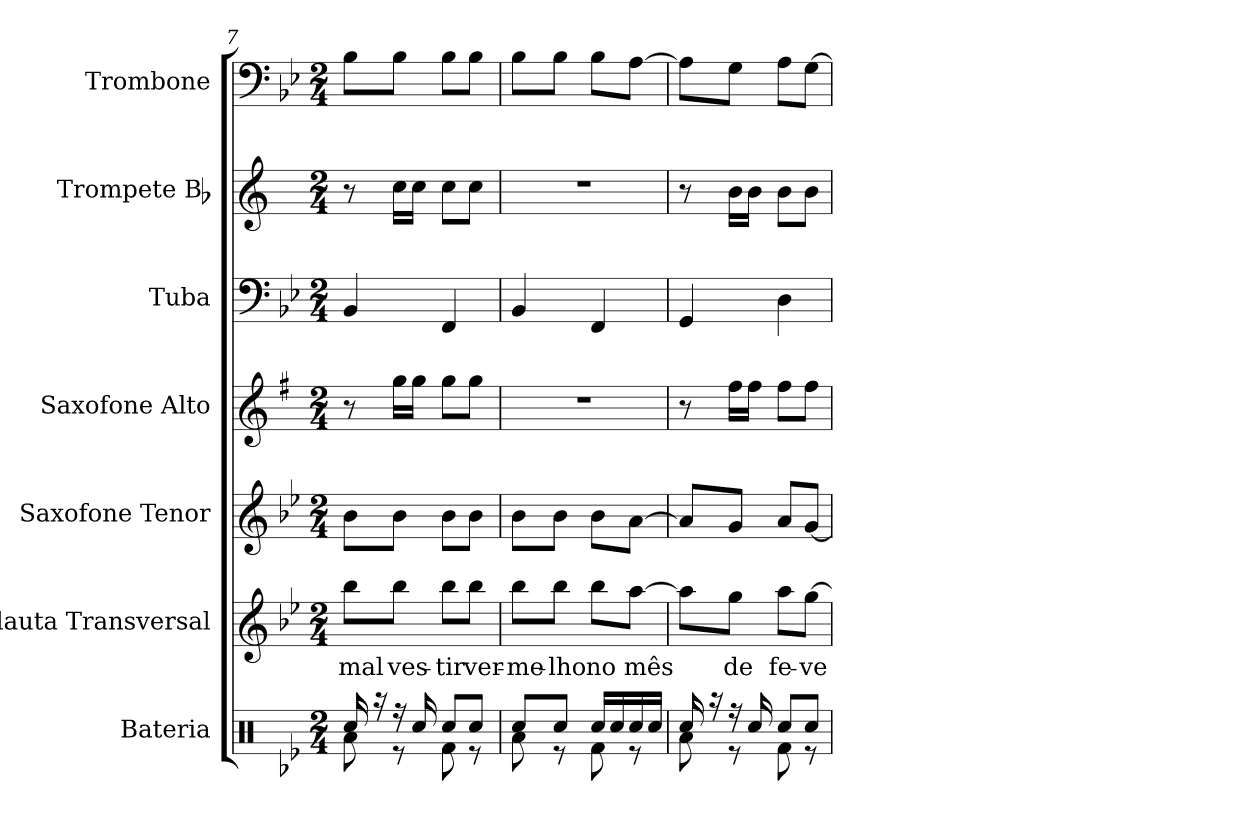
**kern	**kern	**text	**kern	**kern	**kern	**kern	**kern
*part7	*part6	*part6	*part5	*part4	*part3	*part2	*part1
*staff7	*staff6	*staff6	*staff5	*staff4	*staff3	*staff2	*staff1
*I"Bateria	*I"Flauta Transversal	*	*I"Saxofone Tenor	*I"Saxofone Alto	*I"Tuba	*I"Trompete Bb	*I"Trombone
*	*I'Fl	*	*	*	*I'Tba	*I'Tpt	*I'Trb
*clefX	*clefG2	*	*clefG2	*clefG2	*clefF4	*clefG2	*clefF4
*	*	*	*ITrd8c14	*ITrd5c9	*	*ITrd1c2	*
*k[b-e-]	*k[b-e-]	*	*k[b-e-]	*k[b-e-]	*k[b-e-]	*k[b-e-]	*k[b-e-]
*M2/4	*M2/4	*	*M2/4	*M2/4	*M2/4	*M2/4	*M2/4
=7	=7	=7	=7	=7	=7	=7	=7
*^	*	*	*	*	*	*	*
!	!	!	!LO:LY:b	!	!	!	!	!
16Rcc/	8Ra\	8bb-\L	mal	8B-\L	8r	4BB-/	8r	8B-\L
16r	.	.	.	.	.	.	.	.
!	!	!	!LO:LY:b	!	!	!	!	!
16r	8r	8bb-\J	ves-	8B-\J	16b-\LL	.	16b-\LL	8B-\J
16Rcc/	.	.	.	.	16b-\JJ	.	16b-\JJ	.
!	!	!	!LO:LY:b	!	!	!	!	!
8Rcc/L	8Rf\	8bb-\L	-tir	8B-\L	8b-\L	4FF/	8b-\L	8B-\L
!	!	!	!LO:LY:b	!	!	!	!	!
8Rcc/J	8r	8bb-\J	ver-	8B-\J	8b-\J	.	8b-\J	8B-\J
=8	=8	=8	=8	=8	=8	=8	=8	=8
!	!	!	!LO:LY:b	!	!	!	!	!
8Rcc/L	8Ra\	8bb-\L	-me-	8B-\L	2r	4BB-/	2r	8B-\L
!	!	!	!LO:LY:b	!	!	!	!	!
8Rcc/J	8r	8bb-\J	-lho	8B-\J	.	.	.	8B-\J
!	!	!	!LO:LY:b	!	!	!	!	!
16Rcc/LL	8Rf\	8bb-\L	no	8B-\L	.	4FF/	.	8B-\L
16Rcc/	.	.	.	.	.	.	.	.
!	!	!	!LO:LY:b	!	!	!	!	!
16Rcc/	8r	[8aa\J	mês	[8A\J	.	.	.	[8A\J
16Rcc/JJ	.	.	.	.	.	.	.	.
=9	=9	=9	=9	=9	=9	=9	=9	=9
16Rcc/	8Ra\	8aa\L]	.	8A/L]	8r	4GG/	8r	8A\L]
16r	.	.	.	.	.	.	.	.
!	!	!	!LO:LY:b	!	!	!	!	!
16r	8r	8gg\J	de	8G/J	16a\LL	.	16a\LL	8G\J
16Rcc/	.	.	.	.	16a\JJ	.	16a\JJ	.
!	!	!	!LO:LY:b	!	!	!	!	!
8Rcc/L	8Rf\	8aa\L	fe-	8A/L	8a\L	4D\	8a\L	8A\L
!	!	!	!LO:LY:b	!	!	!	!	!
8Rcc/J	8r	[8gg\J	-ve-	[8G/J	8a\J	.	8a\J	[8G\J
*v	*v	*	*	*	*	*	*	*
=	=	=	=	=	=	=	=
*-	*-	*-	*-	*-	*-	*-	*-
